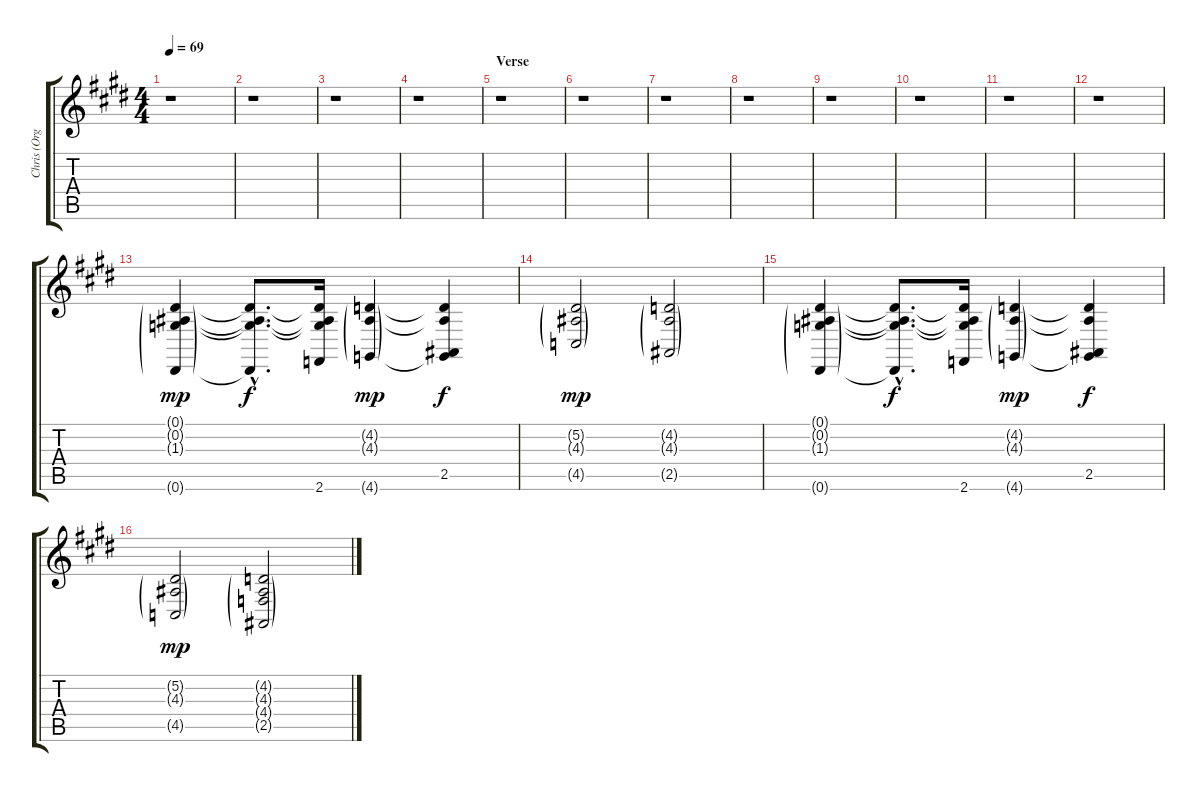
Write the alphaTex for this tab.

\track ("Chris (Organ 2)" "Chris (Org") {instrument churchorgan}
\staff {score tabs}
\tuning (Eb4 Bb3 Gb3 Db3 Ab2 Eb2) {hide}
\ts (4 4)
\tempo 69
\clef g2
\ks e
r.1{dy mp instrument churchorgan} |
r.1 |
r.1 |
r.1 |
\section ("" "Verse")
r.1 |
r.1 |
r.1 |
r.1 |
r.1 |
r.1 |
r.1 |
r.1 |
(0.1{g} 0.2{g} 1.3{g} 0.6{g}).4 (0.1{hac t} 0.2{hac t} 1.3{hac t} 0.6{hac t}).8{d dy f} (0.1{t} 0.2{t} 1.3{t} 2.6).16 (4.2{g} 4.3{g} 4.6{g}).4{dy mp} (4.2{t} 4.3{t} 2.5 4.6{t}).4{dy f} |
(5.2{g} 4.3{g} 4.5{g}).2{dy mp} (4.2{g} 4.3{g} 2.5{g}).2 |
(0.1{g} 0.2{g} 1.3{g} 0.6{g}).4 (0.1{hac t} 0.2{hac t} 1.3{hac t} 0.6{hac t}).8{d dy f} (0.1{t} 0.2{t} 1.3{t} 2.6).16 (4.2{g} 4.3{g} 4.6{g}).4{dy mp} (4.2{t} 4.3{t} 2.5 4.6{t}).4{dy f} |
(5.2{g} 4.3{g} 4.5{g}).2{dy mp} (4.2{g} 4.3{g} 4.4{g} 2.5{g}).2
